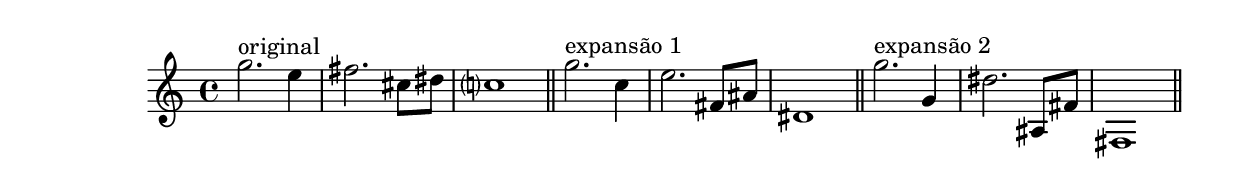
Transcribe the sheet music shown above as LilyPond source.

\score {
  \new Staff {
    \relative c''' {
      %% a ais c cis dis e fis g
      %% original: (-3 +2 -4 +2 -3)
      g2.^"original" e4
      fis2. cis8 dis
      c?1
      \bar "||"
      %% expansão 1 (-6 +4 -8 +4 -6)
      g'2.^"expansão 1" c,4
      e2. fis,8 ais
      dis,1
      \bar "||"
      %% expansão 2 (-9 +6 -12 +6 -9)
      g'2.^"expansão 2" g,4
      dis'2. ais,8 fis'
      fis,1
      \bar "||"
    }
  }
  \layout { }
  \midi { }
}
